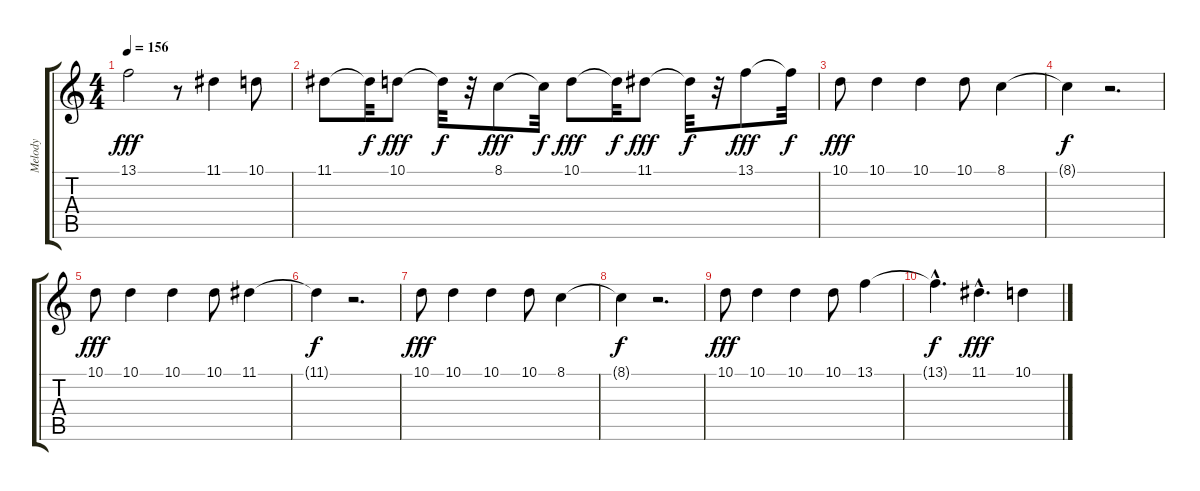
\track ("Melody" "Melody") {instrument fx4atmosphere}
\staff {score tabs}
\tuning (E4 B3 G3 D3 A2 E2) {hide}
\ts (4 4)
\tempo 156
\clef g2
\ks c
13.1.2{dy fff} r.8 11.1.4 10.1.8 |
11.1.8 11.1{t}.32{dy f} 10.1.8{dy fff} 10.1{t}.32{dy f} r.32 8.1.8{dy fff} 8.1{t}.32{dy f} 10.1.8{dy fff} 10.1{t}.32{dy f} 11.1.8{dy fff} 11.1{t}.32{dy f} r.32 13.1.8{dy fff} 13.1{t}.32{dy f} |
10.1.8{dy fff} 10.1.4 10.1.4 10.1.8 8.1.4 |
8.1{t}.4{dy f} r.2{d} |
10.1.8{dy fff} 10.1.4 10.1.4 10.1.8 11.1.4 |
11.1{t}.4{dy f} r.2{d} |
10.1.8{dy fff} 10.1.4 10.1.4 10.1.8 8.1.4 |
8.1{t}.4{dy f} r.2{d} |
10.1.8{dy fff} 10.1.4 10.1.4 10.1.8 13.1.4 |
13.1{hac t}.4{d dy f} 11.1{hac}.4{d dy fff} 10.1.4
